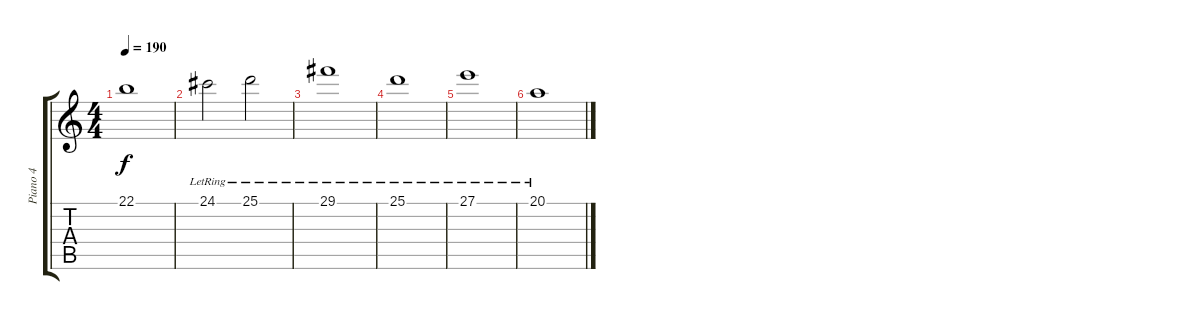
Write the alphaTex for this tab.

\track ("Piano 4" "Piano 4") {instrument honkytonkpiano}
\staff {score tabs}
\tuning (Db4 Ab3 E3 B2 Gb2 B1) {hide}
\ts (4 4)
\tempo 190
\clef g2
\ks c
22.1{t}.1{dy f} |
24.1{lr}.2 25.1{lr}.2 |
29.1{lr}.1 |
25.1{lr}.1 |
27.1{lr}.1 |
20.1{lr}.1
